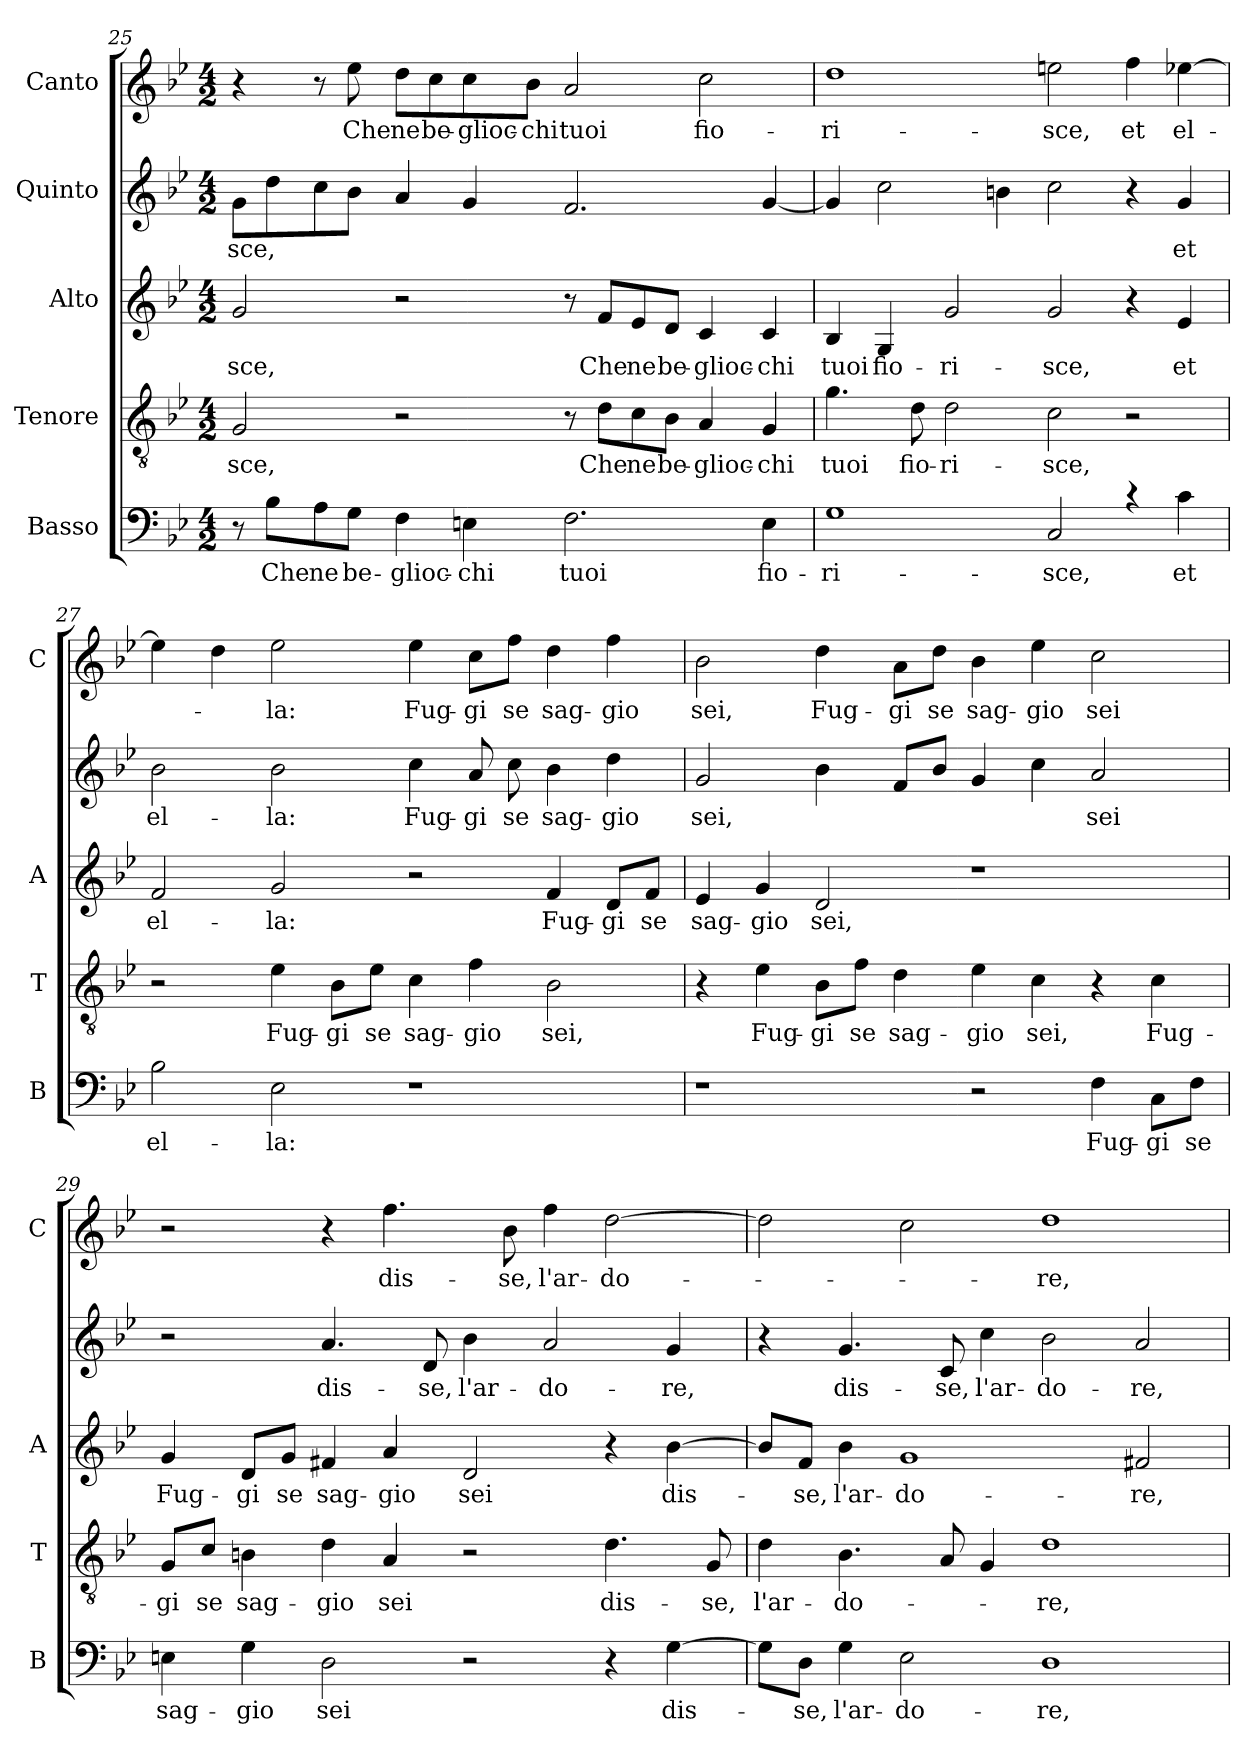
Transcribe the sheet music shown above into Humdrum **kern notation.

**kern	**text	**kern	**text	**kern	**text	**kern	**text	**kern	**text
*part5	*part5	*part4	*part4	*part3	*part3	*part2	*part2	*part1	*part1
*staff5	*staff5	*staff4	*staff4	*staff3	*staff3	*staff2	*staff2	*staff1	*staff1
*I"Basso	*	*I"Tenore	*	*I"Alto	*	*I"Quinto	*	*I"Canto	*
*I'B	*	*I'T	*	*I'A	*	*	*	*I'C	*
!!LO:LB:g=z
*clefF4	*	*clefGv2	*	*clefG2	*	*clefG2	*	*clefG2	*
*k[b-e-]	*	*k[b-e-]	*	*k[b-e-]	*	*k[b-e-]	*	*k[b-e-]	*
*B-:	*	*B-:	*	*B-:	*	*B-:	*	*B-:	*
*M4/2	*	*M4/2	*	*M4/2	*	*M4/2	*	*M4/2	*
=25	=25	=25	=25	=25	=25	=25	=25	=25	=25
!	!	!	!LO:LY:b	!	!LO:LY:b	!	!LO:LY:b	!	!
8r	.	2G/	-sce,	2g/	-sce,	8g\L	-sce,	4r	.
!	!LO:LY:b	!	!	!	!	!	!	!	!
8B-\L	Che	.	.	.	.	8dd\	.	.	.
!	!LO:LY:b	!	!	!	!	!	!	!	!
8A\	ne	.	.	.	.	8cc\	.	8r	.
!	!LO:LY:b	!	!	!	!	!	!	!	!LO:LY:b
8G\J	be-	.	.	.	.	8b-\J	.	8ee-\	Che
!	!LO:LY:b	!	!	!	!	!	!	!	!LO:LY:b
4F\	-glioc-	2r	.	2r	.	4a/	.	8dd\L	ne
!	!	!	!	!	!	!	!	!	!LO:LY:b
.	.	.	.	.	.	.	.	8cc\	be-
!	!LO:LY:b	!	!	!	!	!	!	!	!LO:LY:b
4En\	-chi	.	.	.	.	4g/	.	8cc\	-glioc-
!	!	!	!	!	!	!	!	!	!LO:LY:b
.	.	.	.	.	.	.	.	8b-\J	-chi
!	!LO:LY:b	!	!	!	!	!	!	!	!LO:LY:b
2.F\	tuoi	8r	.	8r	.	2.f/	.	2a/	tuoi
!	!	!	!LO:LY:b	!	!LO:LY:b	!	!	!	!
.	.	8d\L	Che	8f/L	Che	.	.	.	.
!	!	!	!LO:LY:b	!	!LO:LY:b	!	!	!	!
.	.	8c\	ne	8e-/	ne	.	.	.	.
!	!	!	!LO:LY:b	!	!LO:LY:b	!	!	!	!
.	.	8B-\J	be-	8d/J	be-	.	.	.	.
!	!	!	!LO:LY:b	!	!LO:LY:b	!	!	!	!LO:LY:b
.	.	4A/	-glioc-	4c/	-glioc-	.	.	2cc\	fio-
!	!LO:LY:b	!	!LO:LY:b	!	!LO:LY:b	!	!	!	!
4E\	fio-	4G/	-chi	4c/	-chi	[4g/	.	.	.
=26	=26	=26	=26	=26	=26	=26	=26	=26	=26
!	!LO:LY:b	!	!LO:LY:b	!	!LO:LY:b	!	!	!	!LO:LY:b
1G	-ri-	4.g\	tuoi	4B-/	tuoi	4g/]	.	1dd	-ri-
!	!	!	!	!	!LO:LY:b	!	!	!	!
.	.	.	.	4G/	fio-	2cc\	.	.	.
!	!	!	!LO:LY:b	!	!	!	!	!	!
.	.	8d\	fio-	.	.	.	.	.	.
!	!	!	!LO:LY:b	!	!LO:LY:b	!	!	!	!
.	.	2d\	-ri-	2g/	-ri-	.	.	.	.
.	.	.	.	.	.	4bn\	.	.	.
!	!LO:LY:b	!	!LO:LY:b	!	!LO:LY:b	!	!	!	!LO:LY:b
2C/	-sce,	2c\	-sce,	2g/	-sce,	2cc\	.	2een\	-sce,
!	!	!	!	!	!	!	!	!	!LO:LY:b
4rB	.	2r	.	4r	.	4r	.	4ff\	et
!	!LO:LY:b	!	!	!	!LO:LY:b	!	!LO:LY:b	!	!LO:LY:b
4c\	et	.	.	4e-/	et	4g/	et	[4ee-X\	el-
=27	=27	=27	=27	=27	=27	=27	=27	=27	=27
!	!LO:LY:b	!	!	!	!LO:LY:b	!	!LO:LY:b	!	!
2B-\	el-	2r	.	2f/	el-	2b-\	el-	4ee-\]	.
.	.	.	.	.	.	.	.	4dd\	.
!	!LO:LY:b	!	!LO:LY:b	!	!LO:LY:b	!	!LO:LY:b	!	!LO:LY:b
2E-\	-la:	4e-\	Fug-	2g/	-la:	2b-\	-la:	2ee-\	-la:
!	!	!	!LO:LY:b	!	!	!	!	!	!
.	.	8B-\L	-gi	.	.	.	.	.	.
!	!	!	!LO:LY:b	!	!	!	!	!	!
.	.	8e-\J	se	.	.	.	.	.	.
!	!	!	!LO:LY:b	!	!	!	!LO:LY:b	!	!LO:LY:b
1r	.	4c\	sag-	2r	.	4cc\	Fug-	4ee-\	Fug-
!	!	!	!LO:LY:b	!	!	!	!LO:LY:b	!	!LO:LY:b
.	.	4f\	-gio	.	.	8a/	-gi	8cc\L	-gi
!	!	!	!	!	!	!	!LO:LY:b	!	!LO:LY:b
.	.	.	.	.	.	8cc\	se	8ff\J	se
!	!	!	!LO:LY:b	!	!LO:LY:b	!	!LO:LY:b	!	!LO:LY:b
.	.	2B-\	sei,	4f/	Fug-	4b-\	sag-	4dd\	sag-
!	!	!	!	!	!LO:LY:b	!	!LO:LY:b	!	!LO:LY:b
.	.	.	.	8d/L	-gi	4dd\	-gio	4ff\	-gio
!	!	!	!	!	!LO:LY:b	!	!	!	!
.	.	.	.	8f/J	se	.	.	.	.
!!LO:LB:g=z
=28	=28	=28	=28	=28	=28	=28	=28	=28	=28
!	!	!	!	!	!LO:LY:b	!	!LO:LY:b	!	!LO:LY:b
1r	.	4r	.	4e-/	sag-	2g/	sei,	2b-\	sei,
!	!	!	!LO:LY:b	!	!LO:LY:b	!	!	!	!
.	.	4e-\	Fug-	4g/	-gio	.	.	.	.
!	!	!	!LO:LY:b	!	!LO:LY:b	!	!	!	!LO:LY:b
.	.	8B-\L	-gi	2d/	sei,	4b-\	.	4dd\	Fug-
!	!	!	!LO:LY:b	!	!	!	!	!	!
.	.	8f\J	se	.	.	.	.	.	.
!	!	!	!LO:LY:b	!	!	!	!	!	!LO:LY:b
.	.	4d\	sag-	.	.	8f/L	.	8a\L	-gi
!	!	!	!	!	!	!	!	!	!LO:LY:b
.	.	.	.	.	.	8b-/J	.	8dd\J	se
!	!	!	!LO:LY:b	!	!	!	!	!	!LO:LY:b
2r	.	4e-\	-gio	1r	.	4g/	.	4b-\	sag-
!	!	!	!LO:LY:b	!	!	!	!	!	!LO:LY:b
.	.	4c\	sei,	.	.	4cc\	.	4ee-\	-gio
!	!LO:LY:b	!	!	!	!	!	!LO:LY:b	!	!LO:LY:b
4F\	Fug-	4r	.	.	.	2a/	sei	2cc\	sei
!	!LO:LY:b	!	!LO:LY:b	!	!	!	!	!	!
8C\L	-gi	4c\	Fug-	.	.	.	.	.	.
!	!LO:LY:b	!	!	!	!	!	!	!	!
8F\J	se	.	.	.	.	.	.	.	.
=29	=29	=29	=29	=29	=29	=29	=29	=29	=29
!	!LO:LY:b	!	!LO:LY:b	!	!LO:LY:b	!	!	!	!
4En\	sag-	8G/L	-gi	4g/	Fug-	2r	.	2r	.
!	!	!	!LO:LY:b	!	!	!	!	!	!
.	.	8c/J	se	.	.	.	.	.	.
!	!LO:LY:b	!	!LO:LY:b	!	!LO:LY:b	!	!	!	!
4G\	-gio	4Bn\	sag-	8d/L	-gi	.	.	.	.
!	!	!	!	!	!LO:LY:b	!	!	!	!
.	.	.	.	8g/J	se	.	.	.	.
!	!LO:LY:b	!	!LO:LY:b	!	!LO:LY:b	!	!LO:LY:b	!	!
2D\	sei	4d\	-gio	4f#X/	sag-	4.a/	dis-	4r	.
!	!	!	!LO:LY:b	!	!LO:LY:b	!	!	!	!LO:LY:b
.	.	4A/	sei	4a/	-gio	.	.	4.ff\	dis-
!	!	!	!	!	!	!	!LO:LY:b	!	!
.	.	.	.	.	.	8d/	-se,	.	.
!	!	!	!	!	!LO:LY:b	!	!LO:LY:b	!	!
2r	.	2r	.	2d/	sei	4b-\	l'ar-	.	.
!	!	!	!	!	!	!	!	!	!LO:LY:b
.	.	.	.	.	.	.	.	8b-\	-se,
!	!	!	!	!	!	!	!LO:LY:b	!	!LO:LY:b
.	.	.	.	.	.	2a/	-do-	4ff\	l'ar-
!	!	!	!LO:LY:b	!	!	!	!	!	!LO:LY:b
4r	.	4.d\	dis-	4r	.	.	.	[2dd\	-do-
!	!LO:LY:b	!	!	!	!LO:LY:b	!	!LO:LY:b	!	!
[4G\	dis-	.	.	[4b-\	dis-	4g/	-re,	.	.
!	!	!	!LO:LY:b	!	!	!	!	!	!
.	.	8G/	-se,	.	.	.	.	.	.
=30	=30	=30	=30	=30	=30	=30	=30	=30	=30
!	!	!	!LO:LY:b	!	!	!	!	!	!
8G\L]	.	4d\	l'ar-	8b-/L]	.	4r	.	2dd\]	.
!	!LO:LY:b	!	!	!	!LO:LY:b	!	!	!	!
8D\J	-se,	.	.	8f/J	-se,	.	.	.	.
!	!LO:LY:b	!	!LO:LY:b	!	!LO:LY:b	!	!LO:LY:b	!	!
4G\	l'ar-	4.B-\	-do-	4b-\	l'ar-	4.g/	dis-	.	.
!	!LO:LY:b	!	!	!	!LO:LY:b	!	!	!	!
2E-\	-do-	.	.	1g	-do-	.	.	2cc\	.
!	!	!	!	!	!	!	!LO:LY:b	!	!
.	.	8A/	.	.	.	8c/	-se,	.	.
!	!	!	!	!	!	!	!LO:LY:b	!	!
.	.	4G/	.	.	.	4cc\	l'ar-	.	.
!	!LO:LY:b	!	!LO:LY:b	!	!	!	!LO:LY:b	!	!LO:LY:b
1D	-re,	1d	-re,	.	.	2b-\	-do-	1dd	-re,
!	!	!	!	!	!LO:LY:b	!	!LO:LY:b	!	!
.	.	.	.	2f#X/	-re,	2a/	-re,	.	.
=	=	=	=	=	=	=	=	=	=
*-	*-	*-	*-	*-	*-	*-	*-	*-	*-
